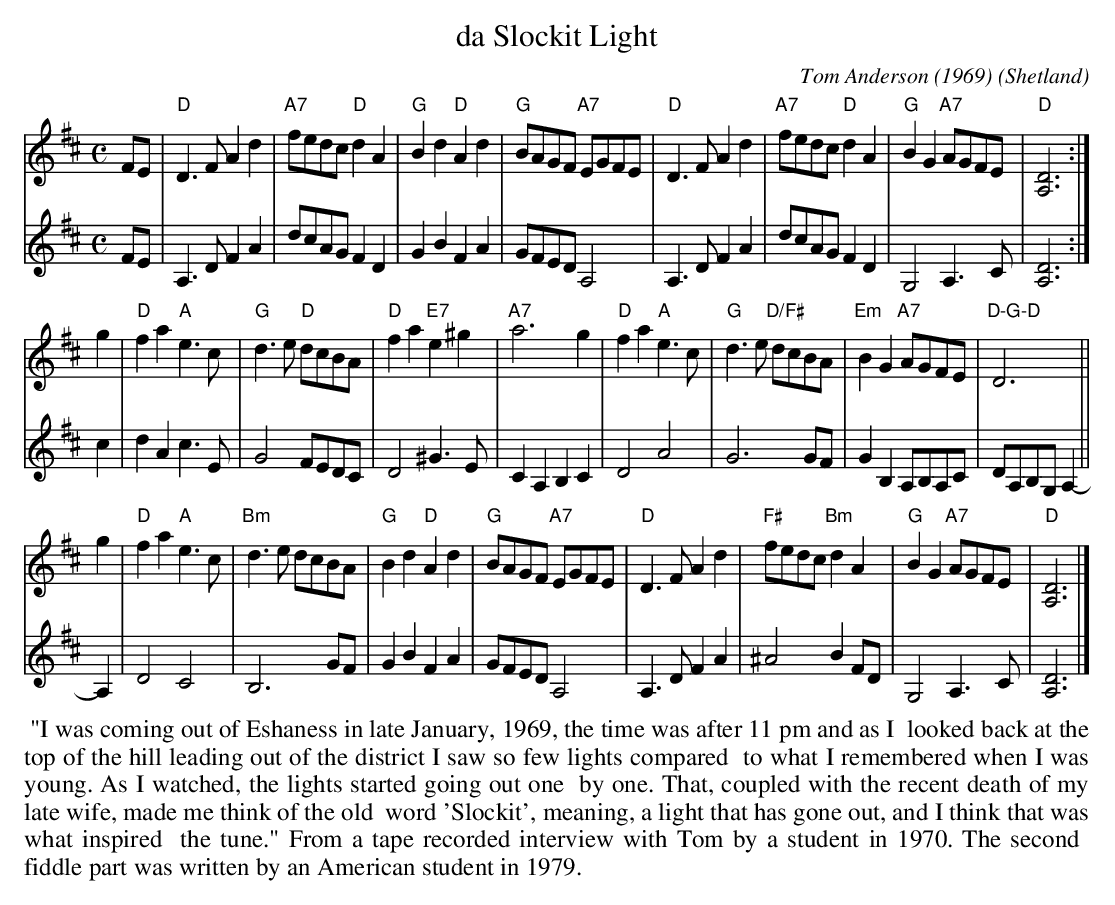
X:1
T: da Slockit Light
C: Tom Anderson (1969)
O: Shetland
M: C
L: 1/8
K: D
V: 1 staves=2
FE \
| "D"D3F A2d2 | "A7"fedc "D"d2A2 | "G"B2d2 "D"A2d2 | "G"BAGF "A7"EGFE \
| "D"D3F A2d2 | "A7"fedc "D"d2A2 | "G"B2G2 "A7"AGFE | "D"[D6A,6] :|
g2 \
| "D"f2a2 "A"e3c | "G"d3e "D"dcBA | "D"f2a2 "E7"e2^g2 | "A7"a6 g2 \
| "D"f2a2 "A"e3c | "G"d3e "D/F#"dcBA | "Em"B2G2 "A7"AGFE | "D-G-D"D6 ||
g2 \
| "D"f2a2 "A"e3c | "Bm"d3e dcBA | "G"B2d2 "D"A2d2 |  "G"BAGF "A7"EGFE \
| "D"D3F A2d2 | "F#"fedc "Bm"d2A2 | "G"B2G2 "A7"AGFE | "D"[D6A,6] |]
V: 2
FE \
| A,3D F2A2 | dcAG F2D2 | G2B2 F2A2 | GFED A,4 \
| A,3D F2A2 | dcAG F2D2 | G,4 A,3C | [D6A,6] :|
c2 \
| d2A2 c3E | G4 FEDC | D4 ^G3E | C2A,2 B,2C2 \
| D4 A4 | G6 GF | G2B,2 A,B,A,C | DA,B,G, A,2- ||
A,2 \
| D4 C4 | B,6 GF | G2B2 F2A2 | GFED A,4 \
| A,3D F2A2 | ^A4 B2FD | G,4 A,3C | [D6A,6] |]
